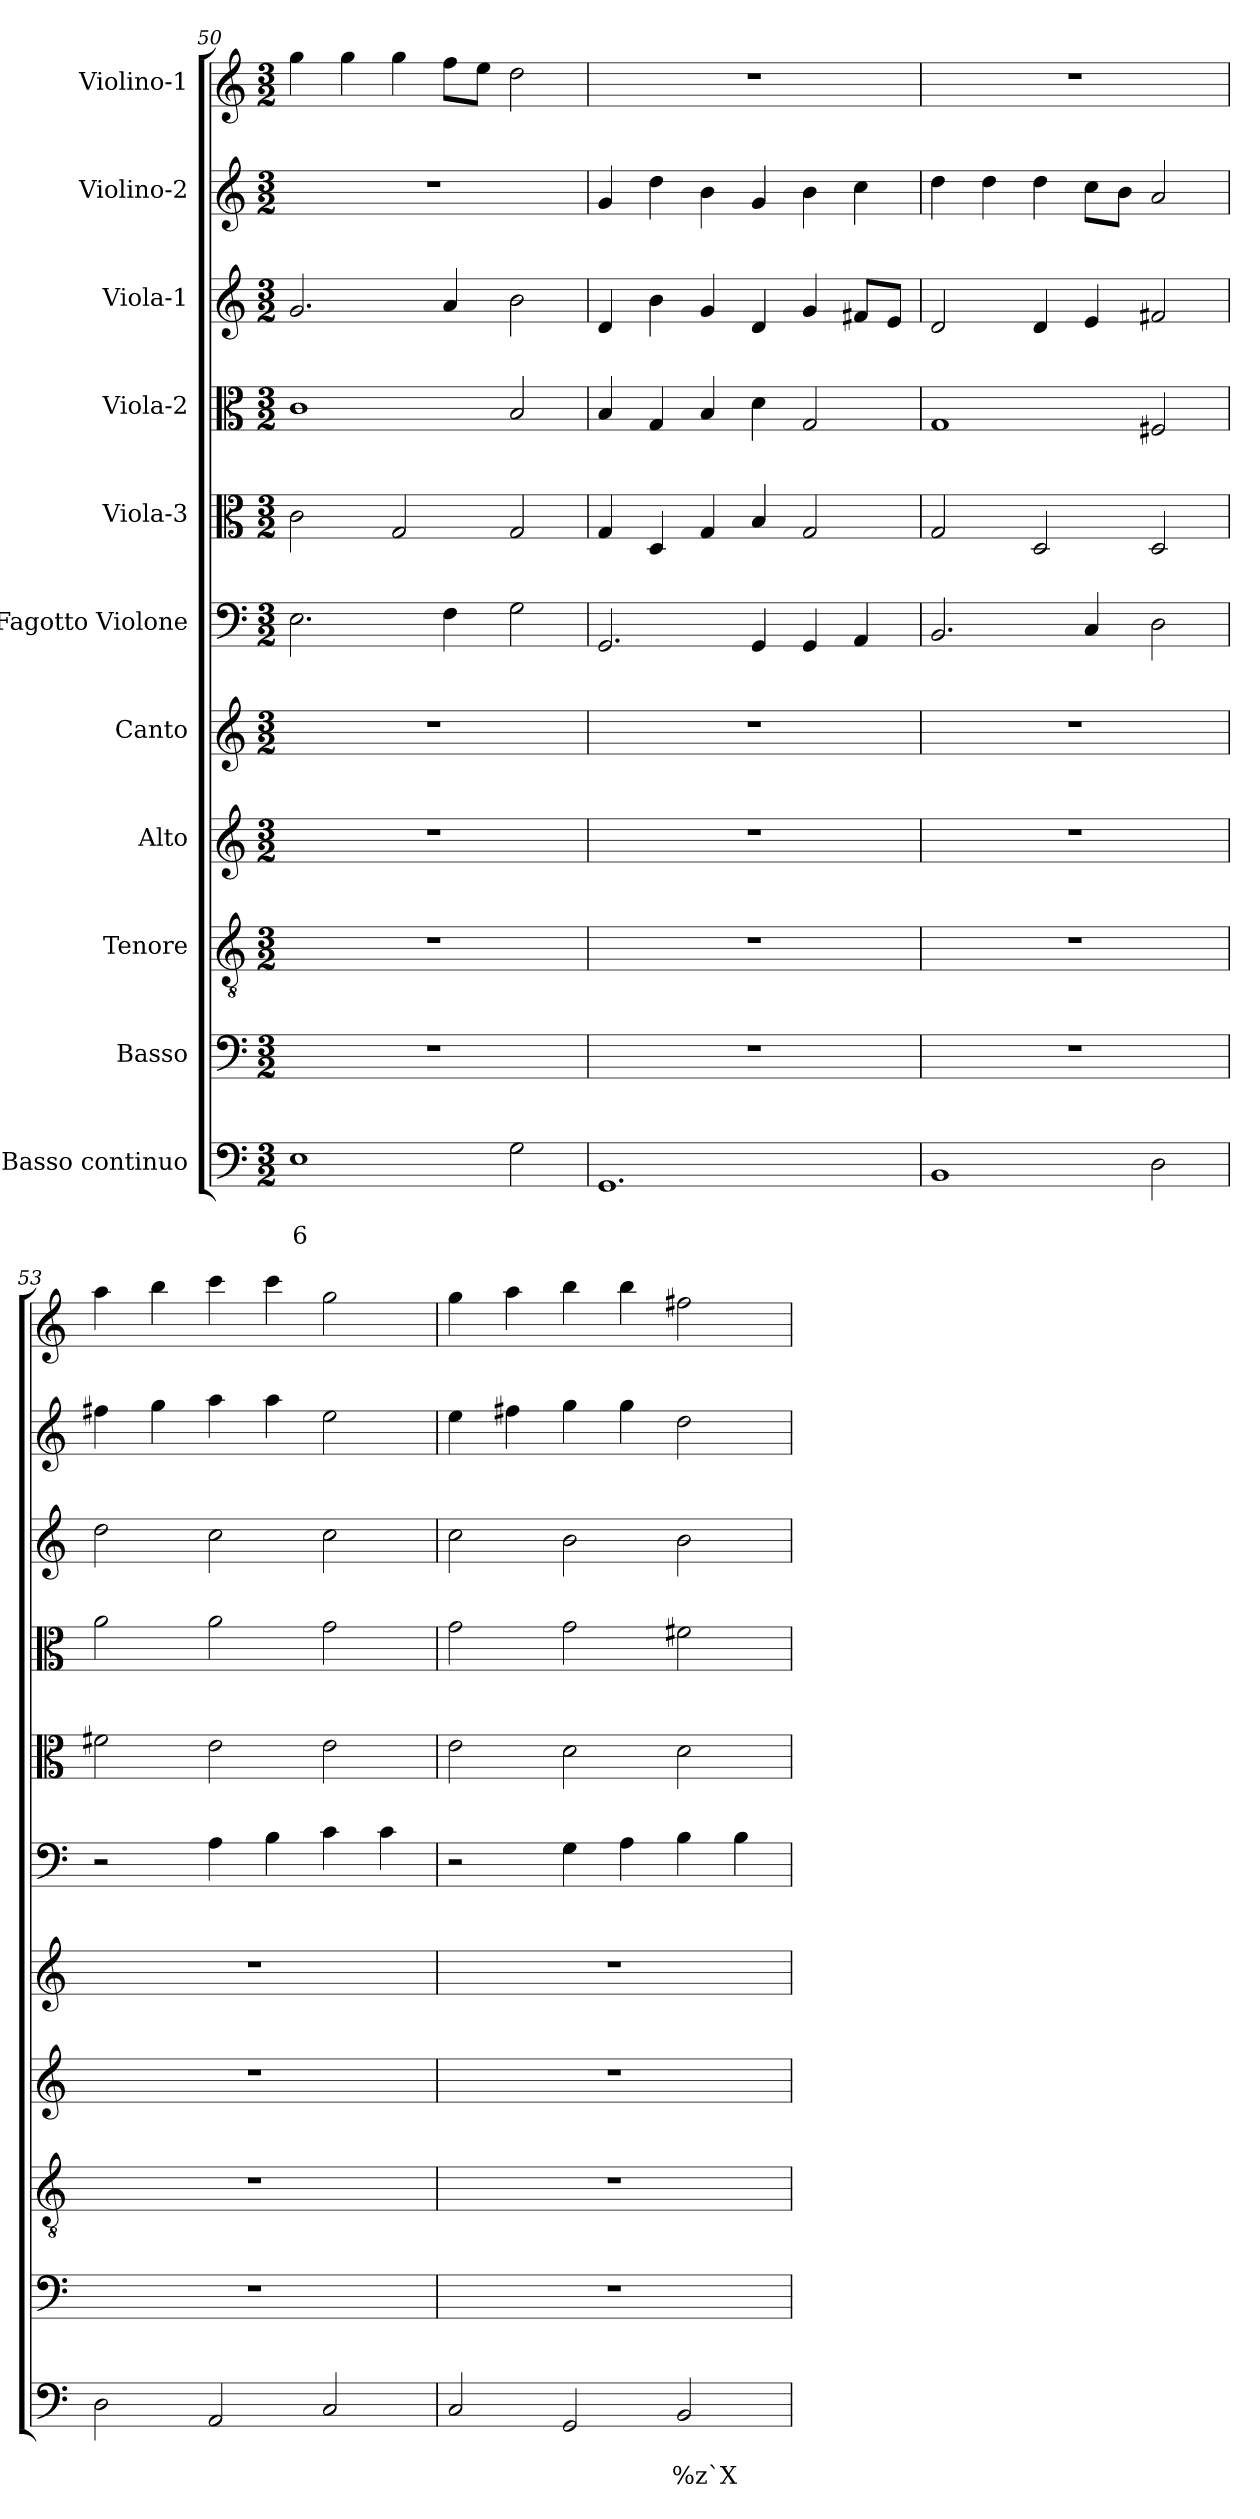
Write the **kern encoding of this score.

**kern	**text	**text	**kern	**kern	**kern	**kern	**kern	**kern	**kern	**kern	**kern	**kern
*part11	*part11	*part11	*part10	*part9	*part8	*part7	*part6	*part5	*part4	*part3	*part2	*part1
*staff11	*staff11	*staff11	*staff10	*staff9	*staff8	*staff7	*staff6	*staff5	*staff4	*staff3	*staff2	*staff1
*I"Basso continuo	*	*	*I"Basso	*I"Tenore	*I"Alto	*I"Canto	*I"Fagotto Violone	*I"Viola-3	*I"Viola-2	*I"Viola-1	*I"Violino-2	*I"Violino-1
*clefF4	*	*	*clefF4	*clefGv2	*clefG2	*clefG2	*clefF4	*clefC3	*clefC3	*clefG2	*clefG2	*clefG2
*k[]	*	*	*k[]	*k[]	*k[]	*k[]	*k[]	*k[]	*k[]	*k[]	*k[]	*k[]
*C:	*	*	*C:	*C:	*C:	*C:	*C:	*C:	*C:	*C:	*C:	*C:
*M3/2	*	*	*M3/2	*M3/2	*M3/2	*M3/2	*M3/2	*M3/2	*M3/2	*M3/2	*M3/2	*M3/2
=50	=50	=50	=50	=50	=50	=50	=50	=50	=50	=50	=50	=50
!	!	!LO:LY:b	!	!	!	!	!	!	!	!	!	!
1E	.	6	1.r	1.r	1.r	1.r	2.E\	2c\	1c	2.g/	1.r	4gg\
.	.	.	.	.	.	.	.	.	.	.	.	4gg\
.	.	.	.	.	.	.	.	2G/	.	.	.	4gg\
.	.	.	.	.	.	.	4F\	.	.	4a/	.	8ff\L
.	.	.	.	.	.	.	.	.	.	.	.	8ee\J
2G\	.	.	.	.	.	.	2G\	2G/	2B/	2b\	.	2dd\
=51	=51	=51	=51	=51	=51	=51	=51	=51	=51	=51	=51	=51
1.GG	.	.	1.r	1.r	1.r	1.r	2.GG/	4G/	4B/	4d/	4g/	1.r
.	.	.	.	.	.	.	.	4D/	4G/	4b\	4dd\	.
.	.	.	.	.	.	.	.	4G/	4B/	4g/	4b\	.
.	.	.	.	.	.	.	4GG/	4B/	4d\	4d/	4g/	.
.	.	.	.	.	.	.	4GG/	2G/	2G/	4g/	4b\	.
.	.	.	.	.	.	.	4AA/	.	.	8f#X/L	4cc\	.
.	.	.	.	.	.	.	.	.	.	8e/J	.	.
=52	=52	=52	=52	=52	=52	=52	=52	=52	=52	=52	=52	=52
1BB	.	.	1.r	1.r	1.r	1.r	2.BB/	2G/	1G	2d/	4dd\	1.r
.	.	.	.	.	.	.	.	.	.	.	4dd\	.
.	.	.	.	.	.	.	.	2D/	.	4d/	4dd\	.
.	.	.	.	.	.	.	4C/	.	.	4e/	8cc\L	.
.	.	.	.	.	.	.	.	.	.	.	8b\J	.
2D\	.	.	.	.	.	.	2D\	2D/	2F#X/	2f#X/	2a/	.
!!LO:PB:g=z
=53	=53	=53	=53	=53	=53	=53	=53	=53	=53	=53	=53	=53
2D\	.	.	1.r	1.r	1.r	1.r	2r	2f#X\	2a\	2dd\	4ff#X\	4aa\
.	.	.	.	.	.	.	.	.	.	.	4gg\	4bb\
2AA/	.	.	.	.	.	.	4A\	2e\	2a\	2cc\	4aa\	4ccc\
.	.	.	.	.	.	.	4B\	.	.	.	4aa\	4ccc\
2C/	.	.	.	.	.	.	4c\	2e\	2g\	2cc\	2ee\	2gg\
.	.	.	.	.	.	.	4c\	.	.	.	.	.
=54	=54	=54	=54	=54	=54	=54	=54	=54	=54	=54	=54	=54
2C/	.	.	1.r	1.r	1.r	1.r	2r	2e\	2g\	2cc\	4ee\	4gg\
.	.	.	.	.	.	.	.	.	.	.	4ff#X\	4aa\
2GG/	.	.	.	.	.	.	4G\	2d\	2g\	2b\	4gg\	4bb\
.	.	.	.	.	.	.	4A\	.	.	.	4gg\	4bb\
!	!	!LO:LY:b	!	!	!	!	!	!	!	!	!	!
2BB/	.	%z`X	.	.	.	.	4B\	2d\	2f#X\	2b\	2dd\	2ff#X\
.	.	.	.	.	.	.	4B\	.	.	.	.	.
=	=	=	=	=	=	=	=	=	=	=	=	=
*-	*-	*-	*-	*-	*-	*-	*-	*-	*-	*-	*-	*-
